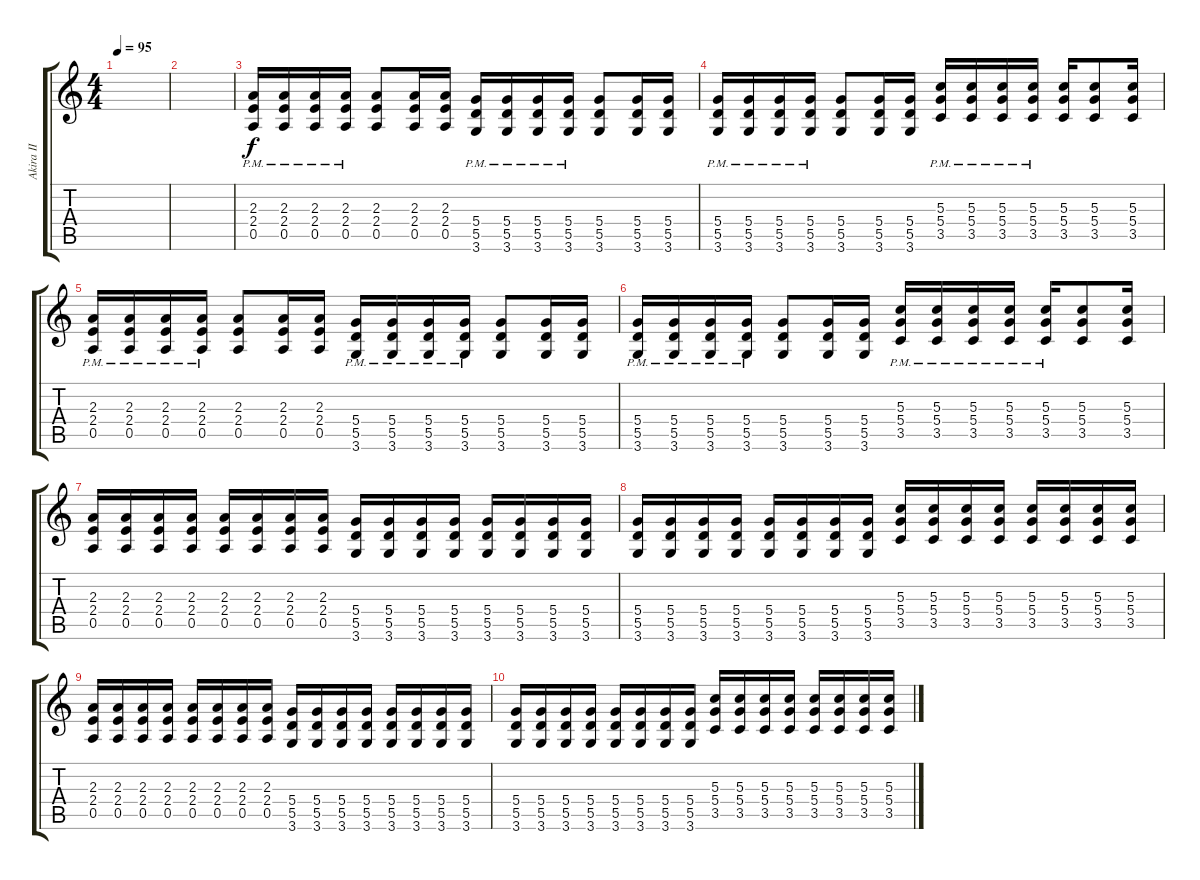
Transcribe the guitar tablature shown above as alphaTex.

\track ("Akira II" "Akira II") {instrument acousticguitarsteel}
\staff {score tabs}
\tuning (E4 B3 G3 D3 A2 E2) {hide}
\ts (4 4)
\tempo 95
\clef g2
\ks c
|
|
(2.3{pm} 2.4{pm} 0.5{pm}).16{volume 12 balance 12} (2.3{pm} 2.4{pm} 0.5{pm}).16 (2.3{pm} 2.4{pm} 0.5{pm}).16 (2.3{pm} 2.4{pm} 0.5{pm}).16 (2.3 2.4 0.5).8 (2.3 2.4 0.5).16 (2.3 2.4 0.5).16 (5.4{pm} 5.5{pm} 3.6{pm}).16 (5.4{pm} 5.5{pm} 3.6{pm}).16 (5.4{pm} 5.5{pm} 3.6{pm}).16 (5.4{pm} 5.5{pm} 3.6{pm}).16 (5.4 5.5 3.6).8 (5.4 5.5 3.6).16 (5.4 5.5 3.6).16 |
(5.4{pm} 5.5{pm} 3.6{pm}).16 (5.4{pm} 5.5{pm} 3.6{pm}).16 (5.4{pm} 5.5{pm} 3.6{pm}).16 (5.4{pm} 5.5{pm} 3.6{pm}).16 (5.4 5.5 3.6).8 (5.4 5.5 3.6).16 (5.4 5.5 3.6).16 (5.3{pm} 5.4{pm} 3.5{pm}).16 (5.3{pm} 5.4{pm} 3.5{pm}).16 (5.3{pm} 5.4{pm} 3.5{pm}).16 (5.3{pm} 5.4{pm} 3.5{pm}).16 (5.3 5.4 3.5).16 (5.3 5.4 3.5).8 (5.3 5.4 3.5).16 |
(2.3{pm} 2.4{pm} 0.5{pm}).16 (2.3{pm} 2.4{pm} 0.5{pm}).16 (2.3{pm} 2.4{pm} 0.5{pm}).16 (2.3{pm} 2.4{pm} 0.5{pm}).16 (2.3 2.4 0.5).8 (2.3 2.4 0.5).16 (2.3 2.4 0.5).16 (5.4{pm} 5.5{pm} 3.6{pm}).16 (5.4{pm} 5.5{pm} 3.6{pm}).16 (5.4{pm} 5.5{pm} 3.6{pm}).16 (5.4{pm} 5.5{pm} 3.6{pm}).16 (5.4 5.5 3.6).8 (5.4 5.5 3.6).16 (5.4 5.5 3.6).16 |
(5.4{pm} 5.5{pm} 3.6{pm}).16 (5.4{pm} 5.5{pm} 3.6{pm}).16 (5.4{pm} 5.5{pm} 3.6{pm}).16 (5.4{pm} 5.5{pm} 3.6{pm}).16 (5.4 5.5 3.6).8 (5.4 5.5 3.6).16 (5.4 5.5 3.6).16 (5.3{pm} 5.4{pm} 3.5{pm}).16 (5.3{pm} 5.4{pm} 3.5{pm}).16 (5.3{pm} 5.4{pm} 3.5{pm}).16 (5.3{pm} 5.4{pm} 3.5{pm}).16 (5.3{pm} 5.4{pm} 3.5{pm}).16 (5.3 5.4 3.5).8 (5.3 5.4 3.5).16 |
(2.3 2.4 0.5).16 (2.3 2.4 0.5).16 (2.3 2.4 0.5).16 (2.3 2.4 0.5).16 (2.3 2.4 0.5).16 (2.3 2.4 0.5).16 (2.3 2.4 0.5).16 (2.3 2.4 0.5).16 (5.4 5.5 3.6).16 (5.4 5.5 3.6).16 (5.4 5.5 3.6).16 (5.4 5.5 3.6).16 (5.4 5.5 3.6).16 (5.4 5.5 3.6).16 (5.4 5.5 3.6).16 (5.4 5.5 3.6).16 |
(5.4 5.5 3.6).16 (5.4 5.5 3.6).16 (5.4 5.5 3.6).16 (5.4 5.5 3.6).16 (5.4 5.5 3.6).16 (5.4 5.5 3.6).16 (5.4 5.5 3.6).16 (5.4 5.5 3.6).16 (5.3 5.4 3.5).16 (5.3 5.4 3.5).16 (5.3 5.4 3.5).16 (5.3 5.4 3.5).16 (5.3 5.4 3.5).16 (5.3 5.4 3.5).16 (5.3 5.4 3.5).16 (5.3 5.4 3.5).16 |
(2.3 2.4 0.5).16 (2.3 2.4 0.5).16 (2.3 2.4 0.5).16 (2.3 2.4 0.5).16 (2.3 2.4 0.5).16 (2.3 2.4 0.5).16 (2.3 2.4 0.5).16 (2.3 2.4 0.5).16 (5.4 5.5 3.6).16 (5.4 5.5 3.6).16 (5.4 5.5 3.6).16 (5.4 5.5 3.6).16 (5.4 5.5 3.6).16 (5.4 5.5 3.6).16 (5.4 5.5 3.6).16 (5.4 5.5 3.6).16 |
(5.4 5.5 3.6).16 (5.4 5.5 3.6).16 (5.4 5.5 3.6).16 (5.4 5.5 3.6).16 (5.4 5.5 3.6).16 (5.4 5.5 3.6).16 (5.4 5.5 3.6).16 (5.4 5.5 3.6).16 (5.3 5.4 3.5).16 (5.3 5.4 3.5).16 (5.3 5.4 3.5).16 (5.3 5.4 3.5).16 (5.3 5.4 3.5).16 (5.3 5.4 3.5).16 (5.3 5.4 3.5).16 (5.3 5.4 3.5).16
